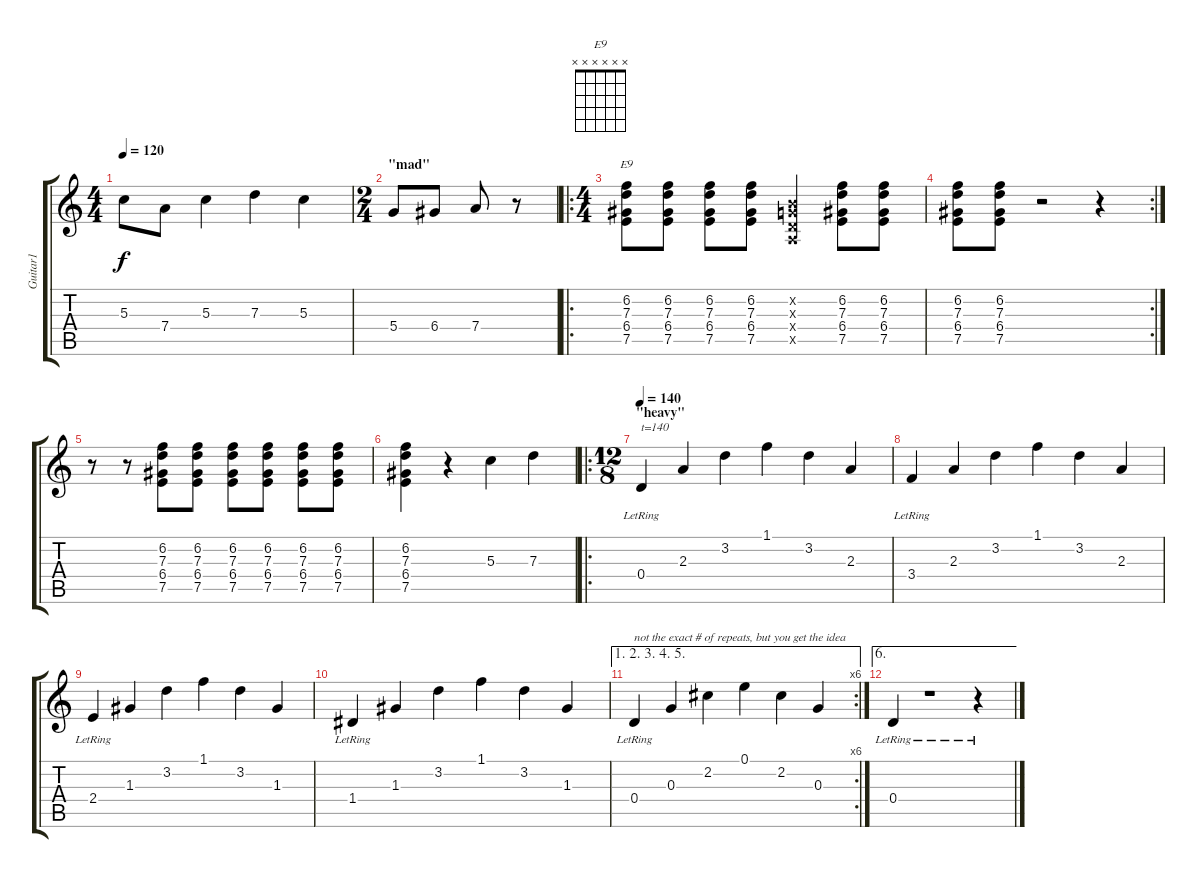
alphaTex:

\track ("Guitar1" "Guitar1") {instrument acousticguitarnylon}
\staff {score tabs}
\tuning (E4 B3 G3 D3 A2 E2) {hide}
\chord ("E9" x x x x x x)
\ts (4 4)
\tempo 120
\clef g2
\ks c
5.3.8{dy f} 7.4.8 5.3.4 7.3.4 5.3.4 |
\ts (2 4)
\section ("" "\"mad\"")
5.4.8 6.4.8 7.4.8 r.8 |
\ro
\ts (4 4)
(6.2 7.3 6.4 7.5).8{ch "E9"} (6.2 7.3 6.4 7.5).8 (6.2 7.3 6.4 7.5).8 (6.2 7.3 6.4 7.5).8 (0.2{x} 0.3{x} 0.4{x} 0.5{x}).4 (6.2 7.3 6.4 7.5).8 (6.2 7.3 6.4 7.5).8 |
\rc 2
(6.2 7.3 6.4 7.5).8 (6.2 7.3 6.4 7.5).8 r.2 r.4 |
r.8 r.8 (6.2 7.3 6.4 7.5).8 (6.2 7.3 6.4 7.5).8 (6.2 7.3 6.4 7.5).8 (6.2 7.3 6.4 7.5).8 (6.2 7.3 6.4 7.5).8 (6.2 7.3 6.4 7.5).8 |
(6.2 7.3 6.4 7.5).4 r.4 5.3.4 7.3.4 |
\ro
\ts (12 8)
\section ("" "\"heavy\"")
\tempo 140
0.4{lr}.4{txt "t=140"} 2.3.4 3.2.4 1.1.4 3.2.4 2.3.4 |
3.4{lr}.4 2.3.4 3.2.4 1.1.4 3.2.4 2.3.4 |
2.4{lr}.4 1.3.4 3.2.4 1.1.4 3.2.4 1.3.4 |
1.4{lr}.4 1.3.4 3.2.4 1.1.4 3.2.4 1.3.4 |
\ae (1 2 3 4 5)
\rc 6
0.4{lr}.4{txt "not the exact # of repeats, but you get the idea"} 0.3.4 2.2.4 0.1.4 2.2.4 0.3.4 |
\ae 6
0.4{lr}.4 r.1 r.4
